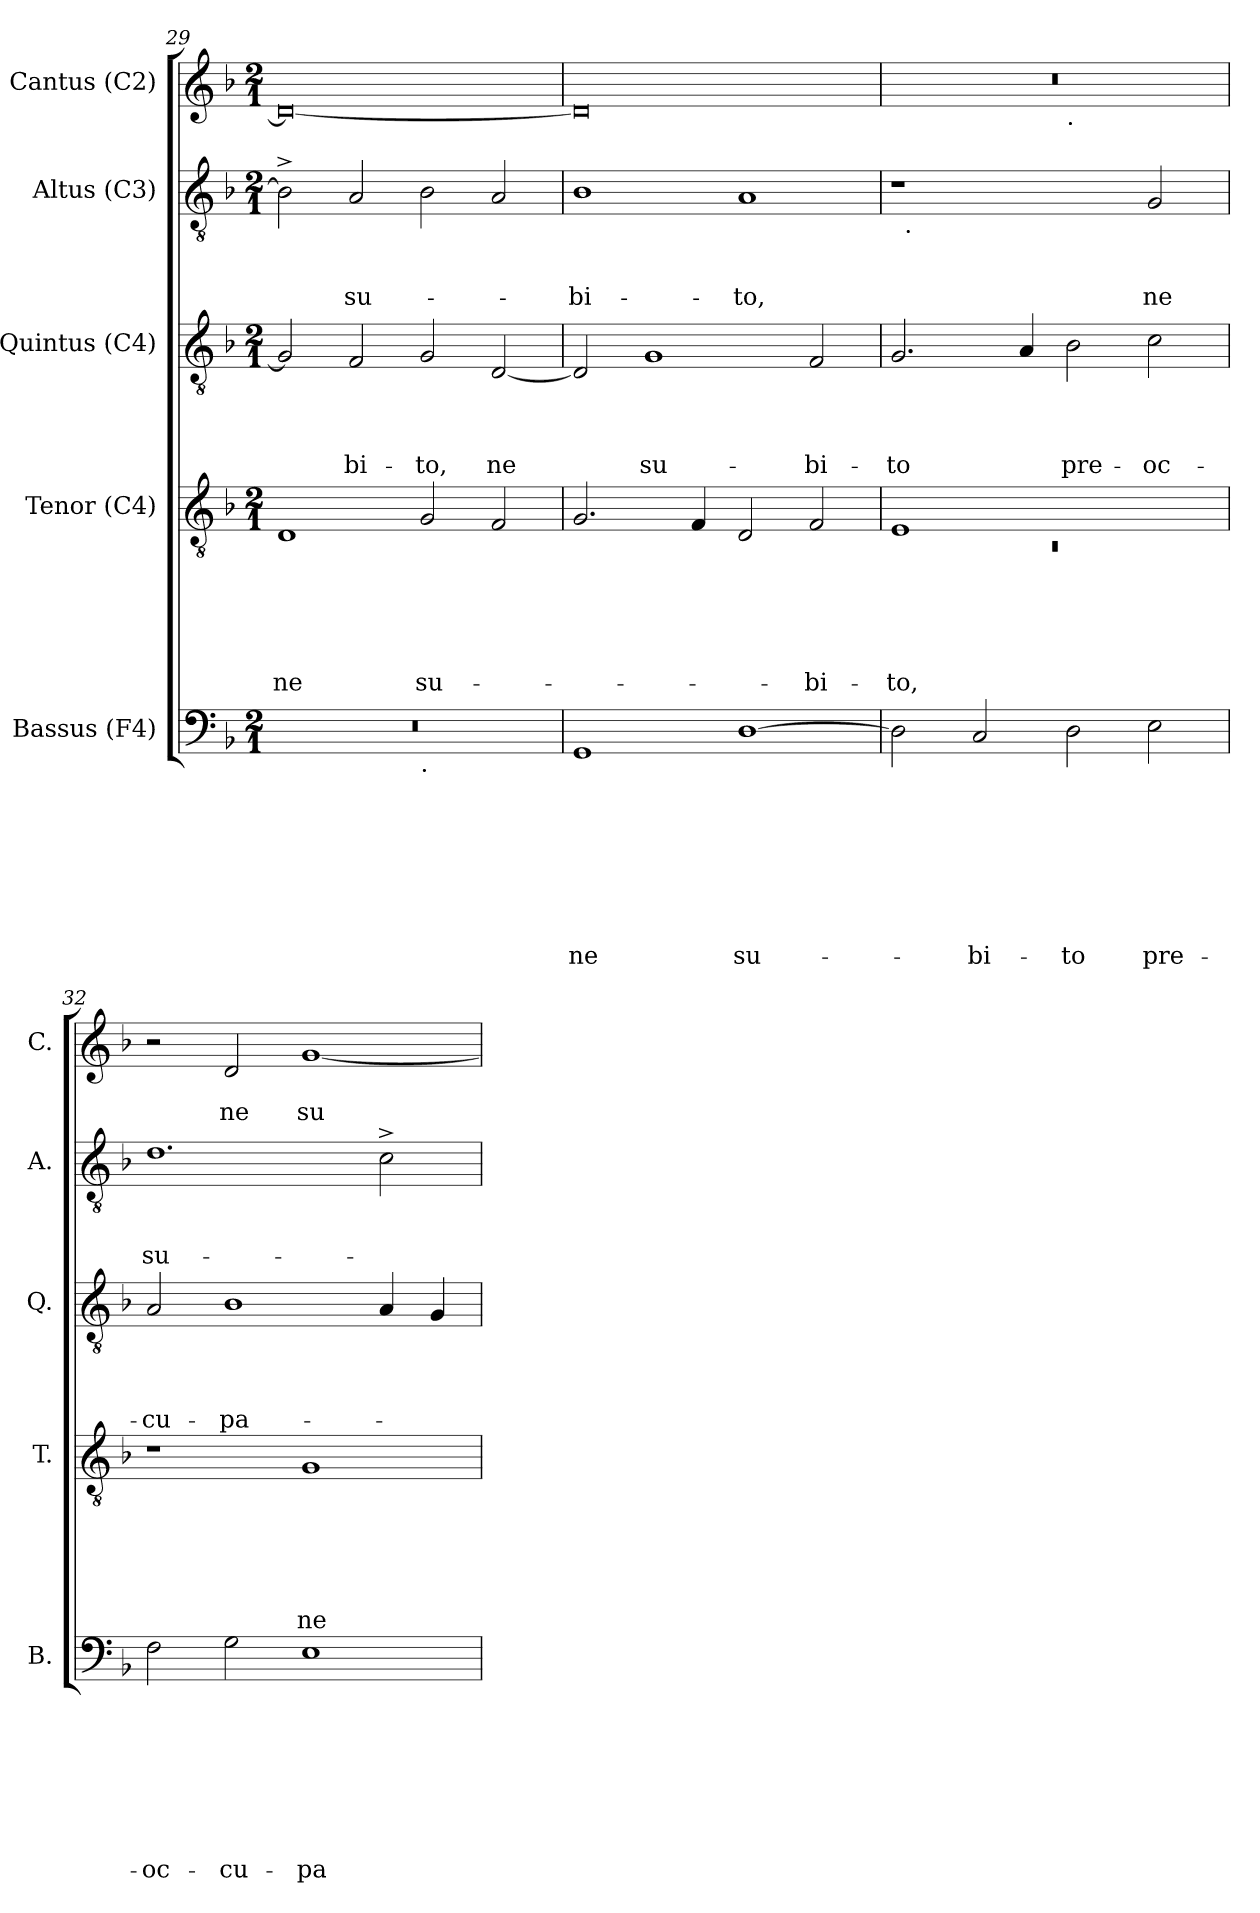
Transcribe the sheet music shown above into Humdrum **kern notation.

**kern	**text	**text	**text	**text	**text	**text	**text	**text	**kern	**text	**text	**text	**text	**text	**text	**kern	**text	**text	**text	**text	**kern	**text	**text	**text	**kern	**text	**text
*part5	*part5	*part5	*part5	*part5	*part5	*part5	*part5	*part5	*part4	*part4	*part4	*part4	*part4	*part4	*part4	*part3	*part3	*part3	*part3	*part3	*part2	*part2	*part2	*part2	*part1	*part1	*part1
*staff5	*staff5	*staff5	*staff5	*staff5	*staff5	*staff5	*staff5	*staff5	*staff4	*staff4	*staff4	*staff4	*staff4	*staff4	*staff4	*staff3	*staff3	*staff3	*staff3	*staff3	*staff2	*staff2	*staff2	*staff2	*staff1	*staff1	*staff1
*I"Bassus (F4)	*	*	*	*	*	*	*	*	*I"Tenor (C4)	*	*	*	*	*	*	*I"Quintus (C4)	*	*	*	*	*I"Altus (C3)	*	*	*	*I"Cantus (C2)	*	*
*I'B.	*	*	*	*	*	*	*	*	*I'T.	*	*	*	*	*	*	*I'Q.	*	*	*	*	*I'A.	*	*	*	*I'C.	*	*
*clefF4	*	*	*	*	*	*	*	*	*clefGv2	*	*	*	*	*	*	*clefGv2	*	*	*	*	*clefGv2	*	*	*	*clefG2	*	*
*k[b-]	*	*	*	*	*	*	*	*	*k[b-]	*	*	*	*	*	*	*k[b-]	*	*	*	*	*k[b-]	*	*	*	*k[b-]	*	*
*F:	*	*	*	*	*	*	*	*	*F:	*	*	*	*	*	*	*F:	*	*	*	*	*F:	*	*	*	*F:	*	*
*M2/1	*	*	*	*	*	*	*	*	*M2/1	*	*	*	*	*	*	*M2/1	*	*	*	*	*M2/1	*	*	*	*M2/1	*	*
=29	=29	=29	=29	=29	=29	=29	=29	=29	=29	=29	=29	=29	=29	=29	=29	=29	=29	=29	=29	=29	=29	=29	=29	=29	=29	=29	=29
!	!	!	!	!	!	!	!	!	!	!	!	!	!	!	!LO:LY:b	!	!	!	!	!	!	!	!	!	!	!	!
*^	*	*	*	*	*	*	*	*	*	*	*	*	*	*	*	*	*	*	*	*	*	*	*	*	*	*	*
0r	1ryy	.	.	.	.	.	.	.	.	1D	.	.	.	.	.	ne	2G/]	.	.	.	.	2B-^>\]	.	.	.	0d_	.	.
!	!	!	!	!	!	!	!	!	!	!	!	!	!	!	!	!	!	!	!	!	!LO:LY:b	!	!	!	!LO:LY:b	!	!	!
.	.	.	.	.	.	.	.	.	.	.	.	.	.	.	.	.	2F/	.	.	.	-bi-	2A/	.	.	su-	.	.	.
!	!LO:TX:b:t=.	!	!	!	!	!	!	!	!	!	!	!	!	!	!	!	!	!	!	!	!	!	!	!	!	!	!	!
!	!	!	!	!	!	!	!	!	!	!	!	!	!	!	!	!LO:LY:b	!	!	!	!	!LO:LY:b	!	!	!	!	!	!	!
.	1ryy	.	.	.	.	.	.	.	.	2G/	.	.	.	.	.	su-	2G/	.	.	.	-to,	2B-\	.	.	.	.	.	.
!	!	!	!	!	!	!	!	!	!	!	!	!	!	!	!	!	!	!	!	!	!LO:LY:b	!	!	!	!	!	!	!
.	.	.	.	.	.	.	.	.	.	2F/	.	.	.	.	.	.	[<2D/	.	.	.	ne	2A/	.	.	.	.	.	.
=30	=30	=30	=30	=30	=30	=30	=30	=30	=30	=30	=30	=30	=30	=30	=30	=30	=30	=30	=30	=30	=30	=30	=30	=30	=30	=30	=30	=30
!	!	!	!	!	!	!	!	!	!LO:LY:b	!	!	!	!	!	!	!	!	!	!	!	!	!	!	!	!LO:LY:b	!	!	!
*v	*v	*	*	*	*	*	*	*	*	*	*	*	*	*	*	*	*	*	*	*	*	*	*	*	*	*	*	*
1GG	.	.	.	.	.	.	.	ne	2.G/	.	.	.	.	.	.	2D/]	.	.	.	.	1B-	.	.	-bi-	0d]	.	.
!	!	!	!	!	!	!	!	!	!	!	!	!	!	!	!	!	!	!	!	!LO:LY:b	!	!	!	!	!	!	!
.	.	.	.	.	.	.	.	.	.	.	.	.	.	.	.	1G	.	.	.	su-	.	.	.	.	.	.	.
.	.	.	.	.	.	.	.	.	4F/	.	.	.	.	.	.	.	.	.	.	.	.	.	.	.	.	.	.
!	!	!	!	!	!	!	!	!LO:LY:b	!	!	!	!	!	!	!	!	!	!	!	!	!	!	!	!LO:LY:b	!	!	!
[>1D	.	.	.	.	.	.	.	su-	2D/	.	.	.	.	.	.	.	.	.	.	.	1A	.	.	-to,	.	.	.
!	!	!	!	!	!	!	!	!	!	!	!	!	!	!	!LO:LY:b	!	!	!	!	!LO:LY:b	!	!	!	!	!	!	!
.	.	.	.	.	.	.	.	.	2F/	.	.	.	.	.	-bi-	2F/	.	.	.	-bi-	.	.	.	.	.	.	.
=31	=31	=31	=31	=31	=31	=31	=31	=31	=31	=31	=31	=31	=31	=31	=31	=31	=31	=31	=31	=31	=31	=31	=31	=31	=31	=31	=31
*	*	*	*	*	*	*	*	*	*^	*	*	*	*	*	*	*	*	*	*	*	*	*	*	*	*	*	*
!	!	!	!	!	!	!	!	!	!	!LO:N:vis=1	!	!	!	!	!	!LO:LY:b	!	!	!	!	!LO:LY:b	!	!	!	!	!	!	!
*	*	*	*	*	*	*	*	*	*	*	*	*	*	*	*	*	*	*	*	*	*	*^	*	*	*	*^	*	*
2D\]	.	.	.	.	.	.	.	.	1E	0rC	.	.	.	.	.	-to,	2.G/	.	.	.	-to	1r	32ryy	.	.	.	0r	1ryy	.	.
!	!	!	!	!	!	!	!	!	!	!	!	!	!	!	!	!	!	!	!	!	!	!	!LO:TX:b:t=.	!	!	!	!	!	!	!
.	.	.	.	.	.	.	.	.	.	.	.	.	.	.	.	.	.	.	.	.	.	.	1ryy	.	.	.	.	.	.	.
!	!	!	!	!	!	!	!	!LO:LY:b	!	!	!	!	!	!	!	!	!	!	!	!	!	!	!	!	!	!	!	!	!	!
2C/	.	.	.	.	.	.	.	-bi-	.	.	.	.	.	.	.	.	.	.	.	.	.	.	.	.	.	.	.	.	.	.
.	.	.	.	.	.	.	.	.	.	.	.	.	.	.	.	.	4A/	.	.	.	.	.	.	.	.	.	.	.	.	.
!	!	!	!	!	!	!	!	!	!	!	!	!	!	!	!	!	!	!	!	!	!	!	!	!	!	!	!	!LO:TX:b:t=.	!	!
!	!	!	!	!	!	!	!	!LO:LY:b	!	!	!	!	!	!	!	!	!	!	!	!	!LO:LY:b	!	!	!	!	!	!	!	!	!
2D\	.	.	.	.	.	.	.	-to	1ryy	.	.	.	.	.	.	.	2B-\	.	.	.	pre-	2ryy	.	.	.	.	.	1ryy	.	.
.	.	.	.	.	.	.	.	.	.	.	.	.	.	.	.	.	.	.	.	.	.	.	2ryy	.	.	.	.	.	.	.
!	!	!	!	!	!	!	!	!LO:LY:b	!	!	!	!	!	!	!	!	!	!	!	!	!LO:LY:b	!	!	!	!	!LO:LY:b	!	!	!	!
2E\	.	.	.	.	.	.	.	pre-	.	.	.	.	.	.	.	.	2c\	.	.	.	-oc-	2G/	.	.	.	ne	.	.	.	.
.	.	.	.	.	.	.	.	.	.	.	.	.	.	.	.	.	.	.	.	.	.	.	4...ryy	.	.	.	.	.	.	.
=32	=32	=32	=32	=32	=32	=32	=32	=32	=32	=32	=32	=32	=32	=32	=32	=32	=32	=32	=32	=32	=32	=32	=32	=32	=32	=32	=32	=32	=32	=32
!	!	!	!	!	!	!	!	!LO:LY:b	!	!	!	!	!	!	!	!	!	!	!	!	!LO:LY:b	!	!	!	!	!LO:LY:b	!	!	!	!
*	*	*	*	*	*	*	*	*	*	*	*	*	*	*	*	*	*	*	*	*	*	*v	*v	*	*	*	*	*	*	*
*	*	*	*	*	*	*	*	*	*v	*v	*	*	*	*	*	*	*	*	*	*	*	*	*	*	*	*v	*v	*	*
2F\	.	.	.	.	.	.	.	-oc-	1r	.	.	.	.	.	.	2A/	.	.	.	-cu-	1.d	.	.	su-	2r	.	.
!	!	!	!	!	!	!	!	!LO:LY:b	!	!	!	!	!	!	!	!	!	!	!	!LO:LY:b	!	!	!	!	!	!	!LO:LY:b
2G\	.	.	.	.	.	.	.	-cu-	.	.	.	.	.	.	.	1B-	.	.	.	-pa-	.	.	.	.	2d/	.	ne
!	!	!	!	!	!	!	!	!LO:LY:b	!	!	!	!	!	!	!LO:LY:b	!	!	!	!	!	!	!	!	!	!	!	!LO:LY:b
1E	.	.	.	.	.	.	.	-pa-	1G	.	.	.	.	.	ne	.	.	.	.	.	.	.	.	.	[<1g	.	su-
.	.	.	.	.	.	.	.	.	.	.	.	.	.	.	.	4A/	.	.	.	.	2c^>\	.	.	.	.	.	.
.	.	.	.	.	.	.	.	.	.	.	.	.	.	.	.	4G/	.	.	.	.	.	.	.	.	.	.	.
=	=	=	=	=	=	=	=	=	=	=	=	=	=	=	=	=	=	=	=	=	=	=	=	=	=	=	=
*-	*-	*-	*-	*-	*-	*-	*-	*-	*-	*-	*-	*-	*-	*-	*-	*-	*-	*-	*-	*-	*-	*-	*-	*-	*-	*-	*-
